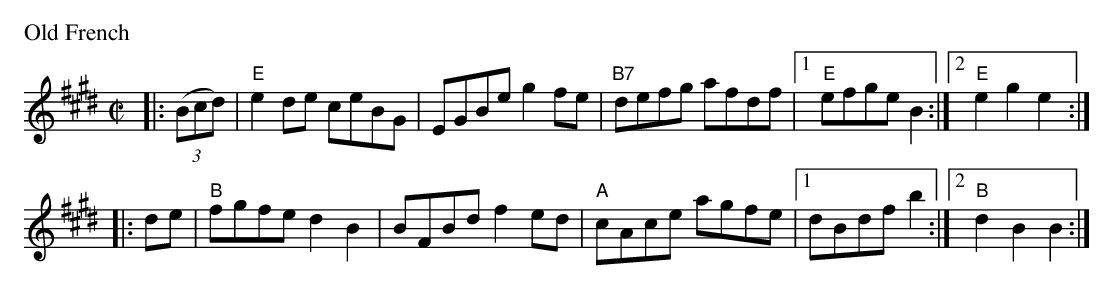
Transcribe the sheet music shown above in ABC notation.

X:1
P: Old French
M: C|
L: 1/8
K: E
|: ((3Bcd) \
| "E"e2de ceBG | EGBe g2fe | "B7"defg afdf |1 "E"efge B2 :|2 "E"e2g2 e2 :|
|: de \
| "B"fgfe d2B2 | BFBd f2ed | "A"cAce agfe |1 dBdf b2 :|2 "B"d2B2 B2 :|
